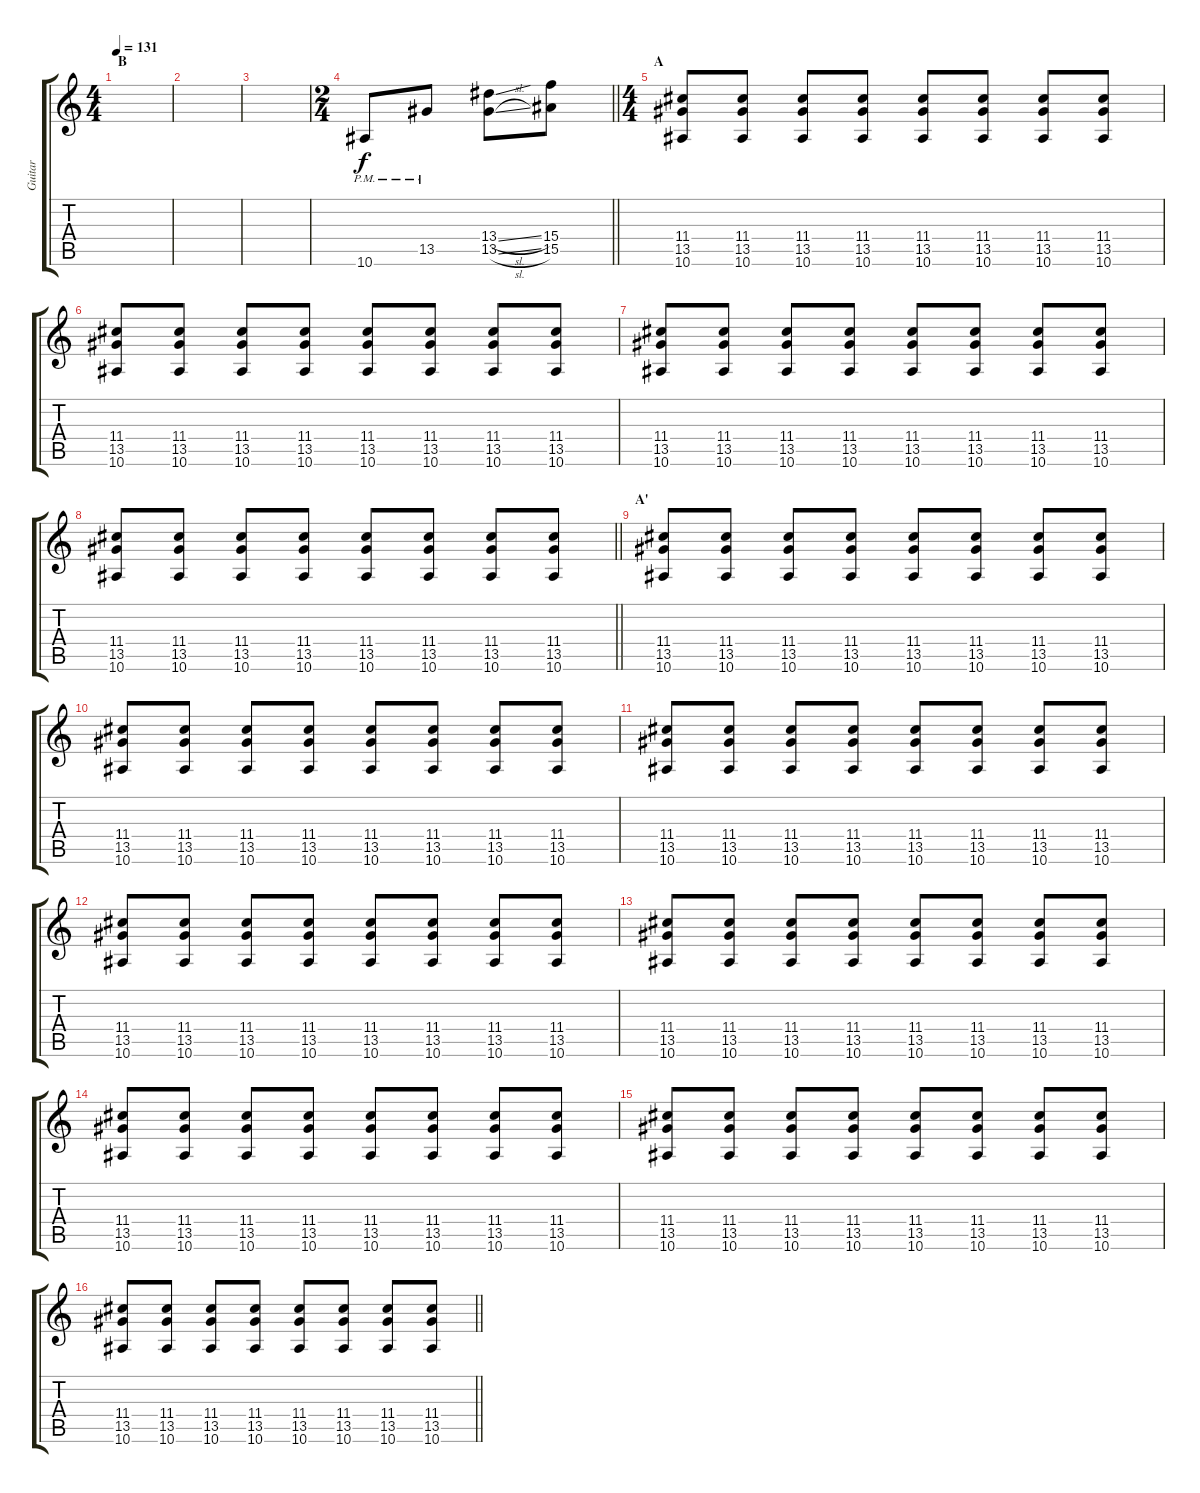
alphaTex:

\track ("Guitar" "Guitar") {instrument distortionguitar}
\staff {score tabs}
\tuning (G4 E4 A3 D3 G2 C2) {hide}
\ts (4 4)
\section ("" "B")
\tempo 131
\clef g2
\ks c
|
|
|
\ts (2 4)
\barLineRight lightlight
10.6{pm}.8 13.5{pm}.8 (13.4{sl} 13.5{sl}).8 (15.4 15.5).8 |
\ts (4 4)
\section ("" "A")
(11.4 13.5 10.6).8 (11.4 13.5 10.6).8 (11.4 13.5 10.6).8 (11.4 13.5 10.6).8 (11.4 13.5 10.6).8 (11.4 13.5 10.6).8 (11.4 13.5 10.6).8 (11.4 13.5 10.6).8 |
(11.4 13.5 10.6).8 (11.4 13.5 10.6).8 (11.4 13.5 10.6).8 (11.4 13.5 10.6).8 (11.4 13.5 10.6).8 (11.4 13.5 10.6).8 (11.4 13.5 10.6).8 (11.4 13.5 10.6).8 |
(11.4 13.5 10.6).8 (11.4 13.5 10.6).8 (11.4 13.5 10.6).8 (11.4 13.5 10.6).8 (11.4 13.5 10.6).8 (11.4 13.5 10.6).8 (11.4 13.5 10.6).8 (11.4 13.5 10.6).8 |
\barLineRight lightlight
(11.4 13.5 10.6).8 (11.4 13.5 10.6).8 (11.4 13.5 10.6).8 (11.4 13.5 10.6).8 (11.4 13.5 10.6).8 (11.4 13.5 10.6).8 (11.4 13.5 10.6).8 (11.4 13.5 10.6).8 |
\section ("" "A'")
(11.4 13.5 10.6).8 (11.4 13.5 10.6).8 (11.4 13.5 10.6).8 (11.4 13.5 10.6).8 (11.4 13.5 10.6).8 (11.4 13.5 10.6).8 (11.4 13.5 10.6).8 (11.4 13.5 10.6).8 |
(11.4 13.5 10.6).8 (11.4 13.5 10.6).8 (11.4 13.5 10.6).8 (11.4 13.5 10.6).8 (11.4 13.5 10.6).8 (11.4 13.5 10.6).8 (11.4 13.5 10.6).8 (11.4 13.5 10.6).8 |
(11.4 13.5 10.6).8 (11.4 13.5 10.6).8 (11.4 13.5 10.6).8 (11.4 13.5 10.6).8 (11.4 13.5 10.6).8 (11.4 13.5 10.6).8 (11.4 13.5 10.6).8 (11.4 13.5 10.6).8 |
(11.4 13.5 10.6).8 (11.4 13.5 10.6).8 (11.4 13.5 10.6).8 (11.4 13.5 10.6).8 (11.4 13.5 10.6).8 (11.4 13.5 10.6).8 (11.4 13.5 10.6).8 (11.4 13.5 10.6).8 |
(11.4 13.5 10.6).8 (11.4 13.5 10.6).8 (11.4 13.5 10.6).8 (11.4 13.5 10.6).8 (11.4 13.5 10.6).8 (11.4 13.5 10.6).8 (11.4 13.5 10.6).8 (11.4 13.5 10.6).8 |
(11.4 13.5 10.6).8 (11.4 13.5 10.6).8 (11.4 13.5 10.6).8 (11.4 13.5 10.6).8 (11.4 13.5 10.6).8 (11.4 13.5 10.6).8 (11.4 13.5 10.6).8 (11.4 13.5 10.6).8 |
(11.4 13.5 10.6).8 (11.4 13.5 10.6).8 (11.4 13.5 10.6).8 (11.4 13.5 10.6).8 (11.4 13.5 10.6).8 (11.4 13.5 10.6).8 (11.4 13.5 10.6).8 (11.4 13.5 10.6).8 |
\barLineRight lightlight
(11.4 13.5 10.6).8 (11.4 13.5 10.6).8 (11.4 13.5 10.6).8 (11.4 13.5 10.6).8 (11.4 13.5 10.6).8 (11.4 13.5 10.6).8 (11.4 13.5 10.6).8 (11.4 13.5 10.6).8
